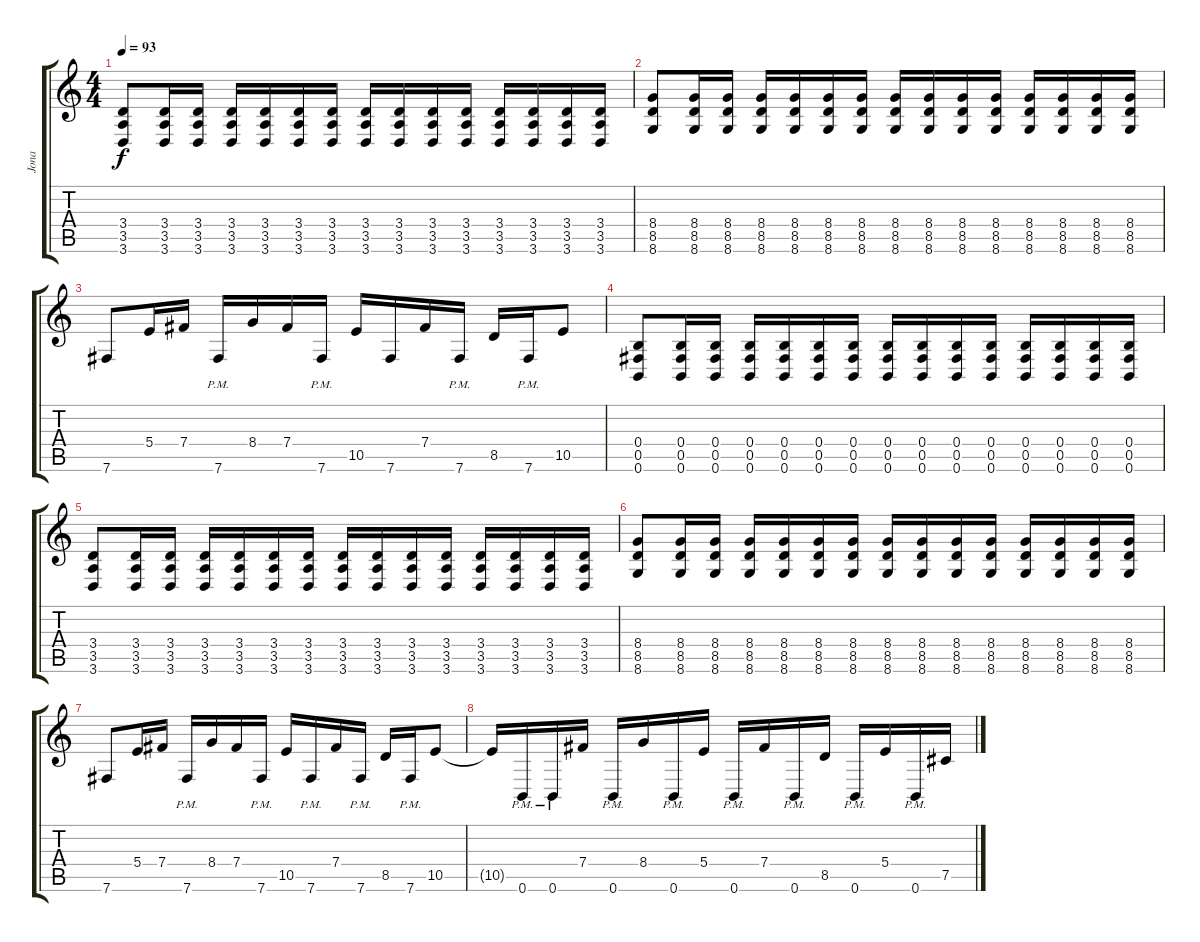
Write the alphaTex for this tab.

\track ("Jona" "Jona") {instrument distortionguitar}
\staff {score tabs}
\tuning (Db4 Ab3 E3 B2 Gb2 B1) {hide}
\ts (4 4)
\tempo 93
\clef g2
\ks c
(3.4 3.5 3.6).8{dy f} (3.4 3.5 3.6).16 (3.4 3.5 3.6).16 (3.4 3.5 3.6).16 (3.4 3.5 3.6).16 (3.4 3.5 3.6).16 (3.4 3.5 3.6).16 (3.4 3.5 3.6).16 (3.4 3.5 3.6).16 (3.4 3.5 3.6).16 (3.4 3.5 3.6).16 (3.4 3.5 3.6).16 (3.4 3.5 3.6).16 (3.4 3.5 3.6).16 (3.4 3.5 3.6).16 |
(8.4 8.5 8.6).8 (8.4 8.5 8.6).16 (8.4 8.5 8.6).16 (8.4 8.5 8.6).16 (8.4 8.5 8.6).16 (8.4 8.5 8.6).16 (8.4 8.5 8.6).16 (8.4 8.5 8.6).16 (8.4 8.5 8.6).16 (8.4 8.5 8.6).16 (8.4 8.5 8.6).16 (8.4 8.5 8.6).16 (8.4 8.5 8.6).16 (8.4 8.5 8.6).16 (8.4 8.5 8.6).16 |
7.6.8 5.4.16 7.4.16 7.6{pm}.16 8.4.16 7.4.16 7.6{pm}.16 10.5.16 7.6.16 7.4.16 7.6{pm}.16 8.5.16 7.6{pm}.16 10.5.8 |
(0.4 0.5 0.6).8 (0.4 0.5 0.6).16 (0.4 0.5 0.6).16 (0.4 0.5 0.6).16 (0.4 0.5 0.6).16 (0.4 0.5 0.6).16 (0.4 0.5 0.6).16 (0.4 0.5 0.6).16 (0.4 0.5 0.6).16 (0.4 0.5 0.6).16 (0.4 0.5 0.6).16 (0.4 0.5 0.6).16 (0.4 0.5 0.6).16 (0.4 0.5 0.6).16 (0.4 0.5 0.6).16 |
(3.4 3.5 3.6).8 (3.4 3.5 3.6).16 (3.4 3.5 3.6).16 (3.4 3.5 3.6).16 (3.4 3.5 3.6).16 (3.4 3.5 3.6).16 (3.4 3.5 3.6).16 (3.4 3.5 3.6).16 (3.4 3.5 3.6).16 (3.4 3.5 3.6).16 (3.4 3.5 3.6).16 (3.4 3.5 3.6).16 (3.4 3.5 3.6).16 (3.4 3.5 3.6).16 (3.4 3.5 3.6).16 |
(8.4 8.5 8.6).8 (8.4 8.5 8.6).16 (8.4 8.5 8.6).16 (8.4 8.5 8.6).16 (8.4 8.5 8.6).16 (8.4 8.5 8.6).16 (8.4 8.5 8.6).16 (8.4 8.5 8.6).16 (8.4 8.5 8.6).16 (8.4 8.5 8.6).16 (8.4 8.5 8.6).16 (8.4 8.5 8.6).16 (8.4 8.5 8.6).16 (8.4 8.5 8.6).16 (8.4 8.5 8.6).16 |
7.6.8 5.4.16 7.4.16 7.6{pm}.16 8.4.16 7.4.16 7.6{pm}.16 10.5.16 7.6{pm}.16 7.4.16 7.6{pm}.16 8.5.16 7.6{pm}.16 10.5.8 |
10.5{t}.16 0.6{pm}.16 0.6{pm}.16 7.4.16 0.6{pm}.16 8.4.16 0.6{pm}.16 5.4.16 0.6{pm}.16 7.4.16 0.6{pm}.16 8.5.16 0.6{pm}.16 5.4.16 0.6{pm}.16 7.5.16
